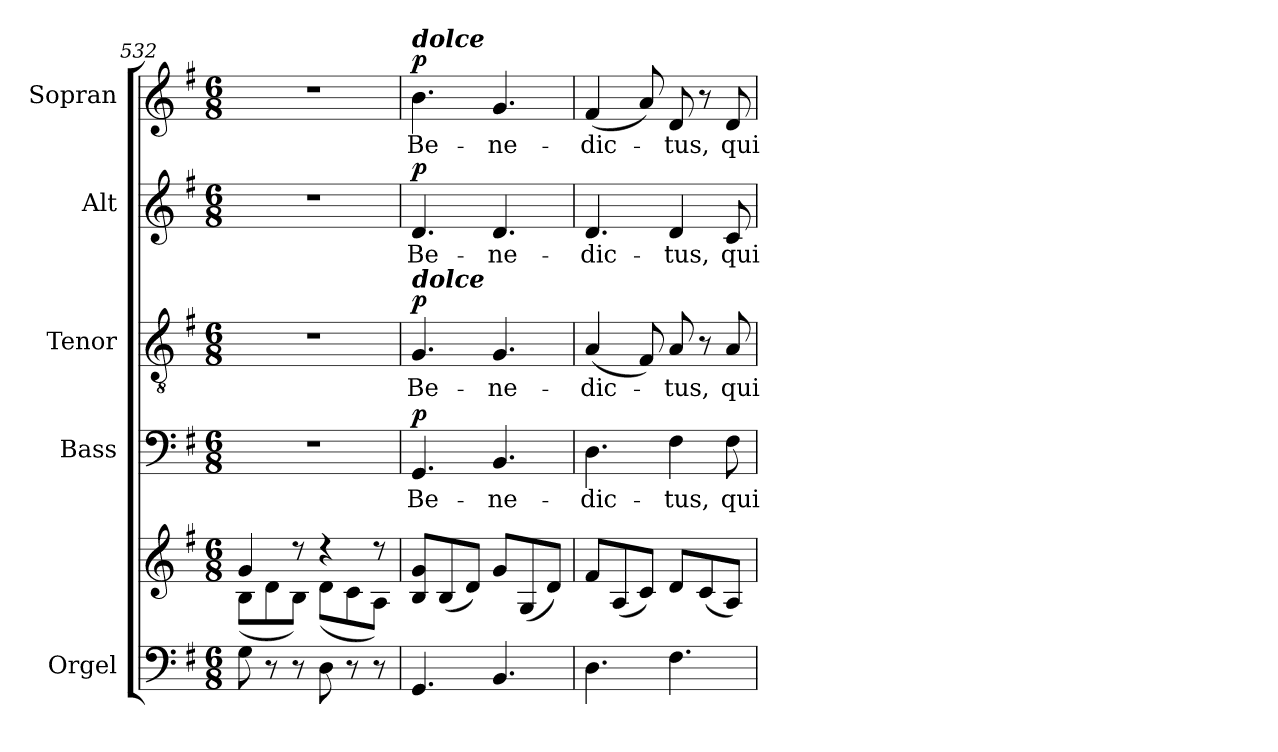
**kern	**kern	**kern	**text	**dynam	**kern	**text	**dynam	**kern	**text	**dynam	**kern	**text	**dynam
*part5	*part5	*part4	*part4	*part4	*part3	*part3	*part3	*part2	*part2	*part2	*part1	*part1	*part1
*staff6	*staff5	*staff4	*staff4	*staff4	*staff3	*staff3	*staff3	*staff2	*staff2	*staff2	*staff1	*staff1	*staff1
*I"Orgel	*	*I"Bass	*	*	*I"Tenor	*	*	*I"Alt	*	*	*I"Sopran	*	*
*I'Org.	*	*I'B.	*	*	*I'T.	*	*	*I'A.	*	*	*I'S.	*	*
!!LO:LB:g=z
*clefF4	*clefG2	*clefF4	*	*	*clefGv2	*	*	*clefG2	*	*	*clefG2	*	*
*k[f#]	*k[f#]	*k[f#]	*	*	*k[f#]	*	*	*k[f#]	*	*	*k[f#]	*	*
*G:	*G:	*G:	*	*	*G:	*	*	*G:	*	*	*G:	*	*
*M6/8	*M6/8	*M6/8	*	*	*M6/8	*	*	*M6/8	*	*	*M6/8	*	*
=532	=532	=532	=532	=532	=532	=532	=532	=532	=532	=532	=532	=532	=532
*	*^	*	*	*	*	*	*	*	*	*	*	*	*
8G\	4g/	(<8B\L	2.r	.	.	2.r	.	.	2.r	.	.	2.r	.	.
8r	.	8d\	.	.	.	.	.	.	.	.	.	.	.	.
8r	8r	8B\J)	.	.	.	.	.	.	.	.	.	.	.	.
8D\	4r	(<8d\L	.	.	.	.	.	.	.	.	.	.	.	.
8r	.	8c\	.	.	.	.	.	.	.	.	.	.	.	.
8r	8r	8A\J)	.	.	.	.	.	.	.	.	.	.	.	.
=533	=533	=533	=533	=533	=533	=533	=533	=533	=533	=533	=533	=533	=533	=533
!	!	!	!	!	!	!	!	!	!	!	!	!LO:TX:a:Bi:t=dolce	!	!
!	!	!	!	!	!	!LO:TX:a:Bi:t=dolce	!	!	!	!	!	!	!	!
!	!	!	!	!LO:LY:b	!LO:DY:a	!	!LO:LY:b	!LO:DY:a	!	!LO:LY:b	!LO:DY:a	!	!LO:LY:b	!LO:DY:a
*	*v	*v	*	*	*	*	*	*	*	*	*	*	*	*
4.GG/	8B/ 8g/L	4.GG/	Be-	p	4.G/	Be-	p	4.d/	Be-	p	4.b\	Be-	p
.	(<8B/	.	.	.	.	.	.	.	.	.	.	.	.
.	8d/J)	.	.	.	.	.	.	.	.	.	.	.	.
!	!	!	!LO:LY:b	!	!	!LO:LY:b	!	!	!LO:LY:b	!	!	!LO:LY:b	!
4.BB/	8g/L	4.BB/	-ne-	.	4.G/	-ne-	.	4.d/	-ne-	.	4.g/	-ne-	.
.	(<8G/	.	.	.	.	.	.	.	.	.	.	.	.
.	8d/J)	.	.	.	.	.	.	.	.	.	.	.	.
=534	=534	=534	=534	=534	=534	=534	=534	=534	=534	=534	=534	=534	=534
!	!	!	!LO:LY:b	!	!	!LO:LY:b	!	!	!LO:LY:b	!	!	!LO:LY:b	!
4.D\	8f#/L	4.D\	-dic-	.	(<4A/	-dic-	.	4.d/	-dic-	.	(<4f#/	-dic-	.
.	(<8A/	.	.	.	.	.	.	.	.	.	.	.	.
.	8c/J)	.	.	.	8F#/)	.	.	.	.	.	8a/)	.	.
!	!	!	!LO:LY:b	!	!	!LO:LY:b	!	!	!LO:LY:b	!	!	!LO:LY:b	!
4.F#\	8d/L	4F#\	-tus,	.	8A/	-tus,	.	4d/	-tus,	.	8d/	-tus,	.
.	(<8c/	.	.	.	8r	.	.	.	.	.	8r	.	.
!	!	!	!LO:LY:b	!	!	!LO:LY:b	!	!	!LO:LY:b	!	!	!LO:LY:b	!
.	8A/J)	8F#\	qui	.	8A/	qui	.	8c/	qui	.	8d/	qui	.
=	=	=	=	=	=	=	=	=	=	=	=	=	=
*-	*-	*-	*-	*-	*-	*-	*-	*-	*-	*-	*-	*-	*-
